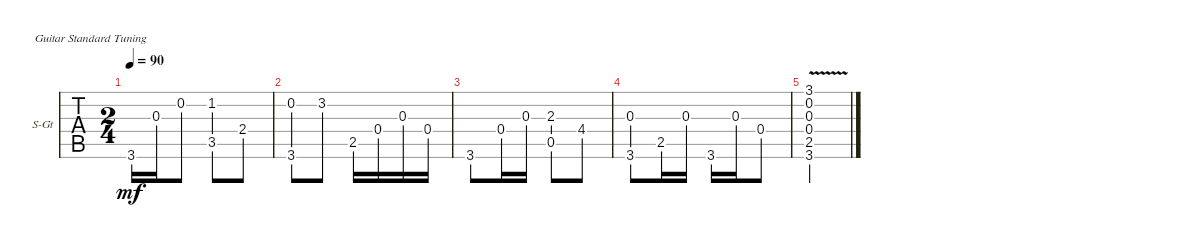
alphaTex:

\defaultSystemsLayout 4
\bracketExtendMode groupsimilarinstruments
\firstSystemTrackNameOrientation horizontal
\otherSystemsTrackNameOrientation horizontal
\track ("Steel Guitar" "S-Gt") {instrument acousticguitarsteel}
\staff {tabs}
\tuning (E4 B3 G3 D3 A2 E2)
\ts (2 4)
\tempo 90
\clef g2
\ks c
3.6.16{dy mf} 0.3.16 0.2.8 (1.2 3.5).8 2.4.8 |
(0.2 3.6).8 3.2.8 2.5.16 0.4.16 0.3.16 0.4.16 |
3.6.8 0.4.16 0.3.16 (2.3 0.5).8 4.4.8 |
(3.6 0.3).8 2.5.16 0.3.16 3.6.16 0.3.16 0.4.8 |
(3.6{v} 2.5{v} 0.4{v} 0.3{v} 0.2{v} 3.1{v}).2
